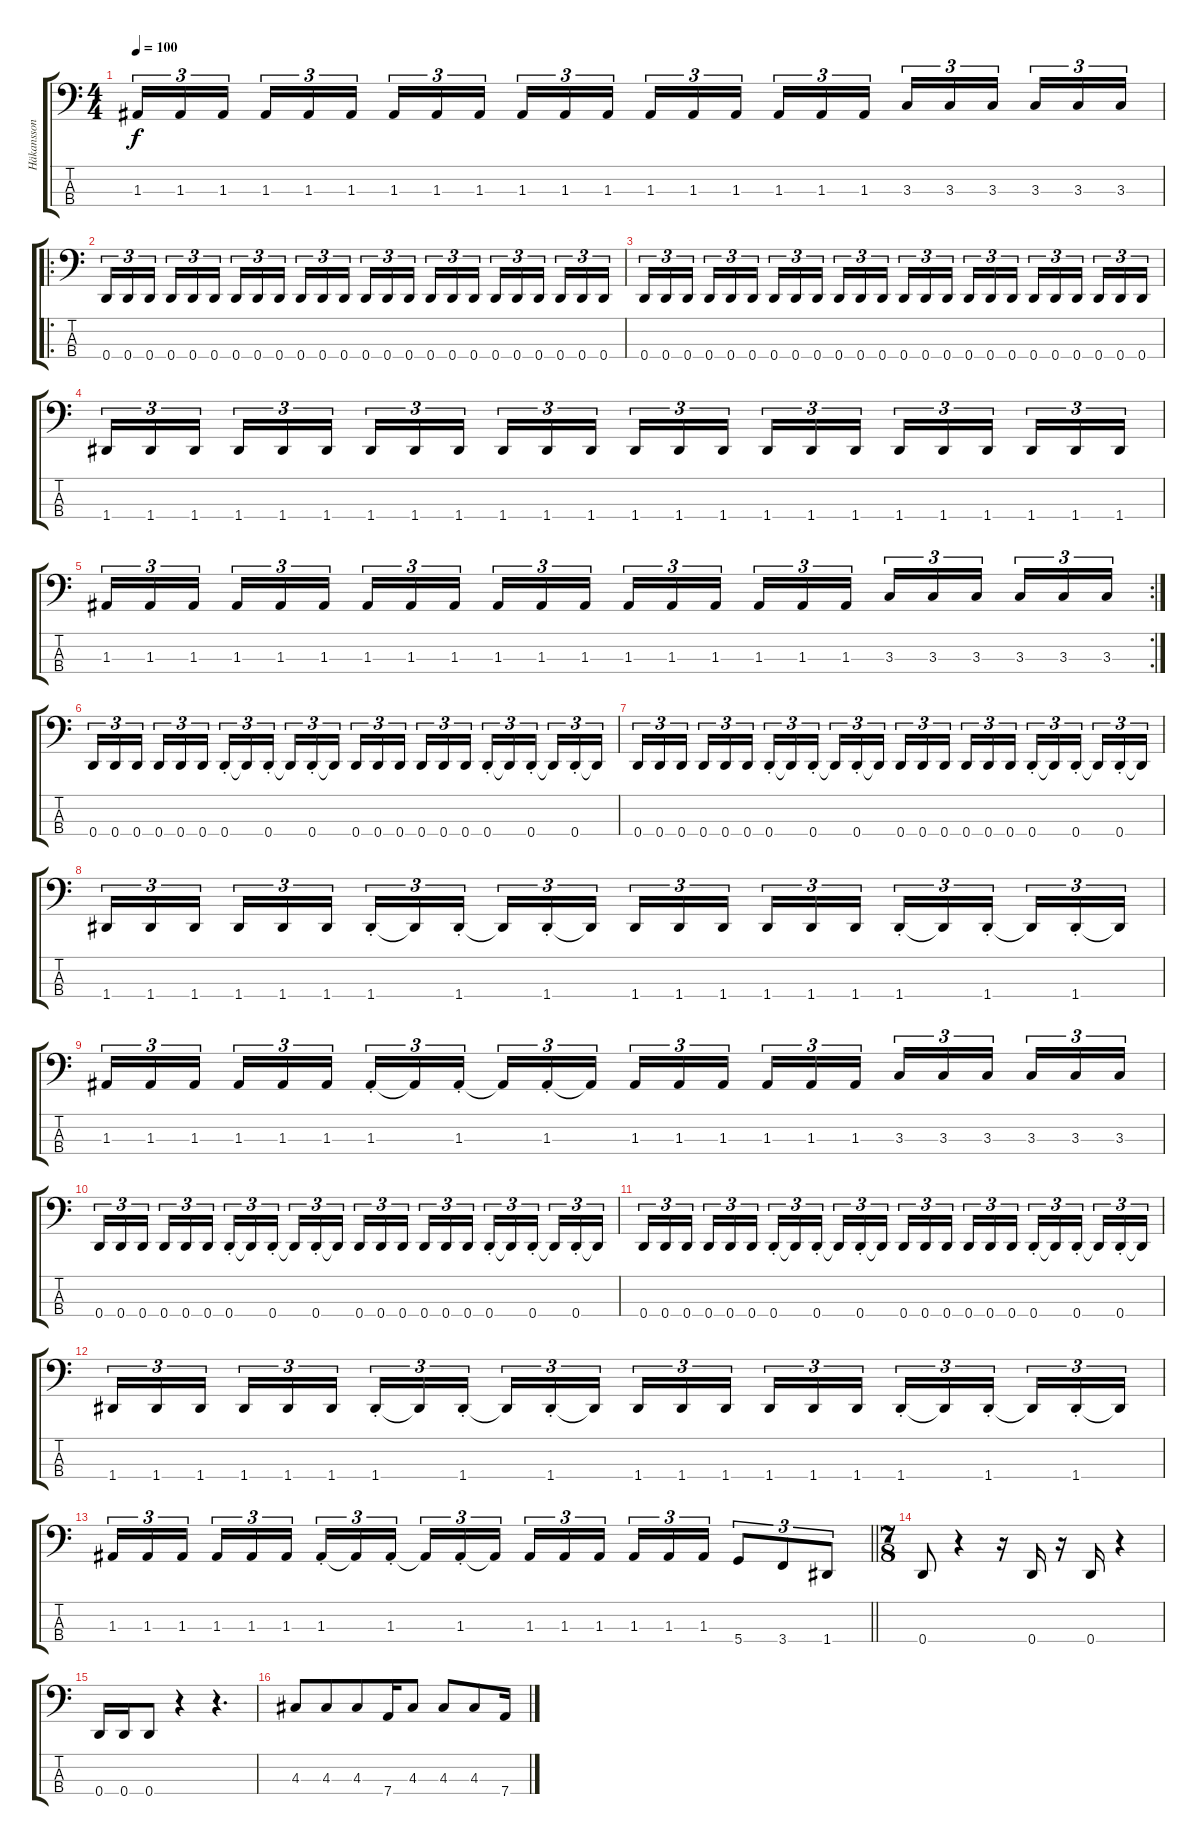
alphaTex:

\track ("Häkansson" "Häkansson") {instrument electricbasspick}
\staff {score tabs}
\tuning (G2 D2 A1 D1) {hide}
\ts (4 4)
\tempo 100
\clef f4
\ks c
1.3.16{tu (3 2) dy f} 1.3.16{tu (3 2)} 1.3.16{tu (3 2)} 1.3.16{tu (3 2)} 1.3.16{tu (3 2)} 1.3.16{tu (3 2)} 1.3.16{tu (3 2)} 1.3.16{tu (3 2)} 1.3.16{tu (3 2)} 1.3.16{tu (3 2)} 1.3.16{tu (3 2)} 1.3.16{tu (3 2)} 1.3.16{tu (3 2)} 1.3.16{tu (3 2)} 1.3.16{tu (3 2)} 1.3.16{tu (3 2)} 1.3.16{tu (3 2)} 1.3.16{tu (3 2)} 3.3.16{tu (3 2)} 3.3.16{tu (3 2)} 3.3.16{tu (3 2)} 3.3.16{tu (3 2)} 3.3.16{tu (3 2)} 3.3.16{tu (3 2)} |
\ro
0.4.16{tu (3 2)} 0.4.16{tu (3 2)} 0.4.16{tu (3 2)} 0.4.16{tu (3 2)} 0.4.16{tu (3 2)} 0.4.16{tu (3 2)} 0.4.16{tu (3 2)} 0.4.16{tu (3 2)} 0.4.16{tu (3 2)} 0.4.16{tu (3 2)} 0.4.16{tu (3 2)} 0.4.16{tu (3 2)} 0.4.16{tu (3 2)} 0.4.16{tu (3 2)} 0.4.16{tu (3 2)} 0.4.16{tu (3 2)} 0.4.16{tu (3 2)} 0.4.16{tu (3 2)} 0.4.16{tu (3 2)} 0.4.16{tu (3 2)} 0.4.16{tu (3 2)} 0.4.16{tu (3 2)} 0.4.16{tu (3 2)} 0.4.16{tu (3 2)} |
0.4.16{tu (3 2)} 0.4.16{tu (3 2)} 0.4.16{tu (3 2)} 0.4.16{tu (3 2)} 0.4.16{tu (3 2)} 0.4.16{tu (3 2)} 0.4.16{tu (3 2)} 0.4.16{tu (3 2)} 0.4.16{tu (3 2)} 0.4.16{tu (3 2)} 0.4.16{tu (3 2)} 0.4.16{tu (3 2)} 0.4.16{tu (3 2)} 0.4.16{tu (3 2)} 0.4.16{tu (3 2)} 0.4.16{tu (3 2)} 0.4.16{tu (3 2)} 0.4.16{tu (3 2)} 0.4.16{tu (3 2)} 0.4.16{tu (3 2)} 0.4.16{tu (3 2)} 0.4.16{tu (3 2)} 0.4.16{tu (3 2)} 0.4.16{tu (3 2)} |
1.4.16{tu (3 2)} 1.4.16{tu (3 2)} 1.4.16{tu (3 2)} 1.4.16{tu (3 2)} 1.4.16{tu (3 2)} 1.4.16{tu (3 2)} 1.4.16{tu (3 2)} 1.4.16{tu (3 2)} 1.4.16{tu (3 2)} 1.4.16{tu (3 2)} 1.4.16{tu (3 2)} 1.4.16{tu (3 2)} 1.4.16{tu (3 2)} 1.4.16{tu (3 2)} 1.4.16{tu (3 2)} 1.4.16{tu (3 2)} 1.4.16{tu (3 2)} 1.4.16{tu (3 2)} 1.4.16{tu (3 2)} 1.4.16{tu (3 2)} 1.4.16{tu (3 2)} 1.4.16{tu (3 2)} 1.4.16{tu (3 2)} 1.4.16{tu (3 2)} |
\rc 2
1.3.16{tu (3 2)} 1.3.16{tu (3 2)} 1.3.16{tu (3 2)} 1.3.16{tu (3 2)} 1.3.16{tu (3 2)} 1.3.16{tu (3 2)} 1.3.16{tu (3 2)} 1.3.16{tu (3 2)} 1.3.16{tu (3 2)} 1.3.16{tu (3 2)} 1.3.16{tu (3 2)} 1.3.16{tu (3 2)} 1.3.16{tu (3 2)} 1.3.16{tu (3 2)} 1.3.16{tu (3 2)} 1.3.16{tu (3 2)} 1.3.16{tu (3 2)} 1.3.16{tu (3 2)} 3.3.16{tu (3 2)} 3.3.16{tu (3 2)} 3.3.16{tu (3 2)} 3.3.16{tu (3 2)} 3.3.16{tu (3 2)} 3.3.16{tu (3 2)} |
0.4.16{tu (3 2)} 0.4.16{tu (3 2)} 0.4.16{tu (3 2)} 0.4.16{tu (3 2)} 0.4.16{tu (3 2)} 0.4.16{tu (3 2)} 0.4{st}.16{tu (3 2)} 0.4{t}.16{tu (3 2)} 0.4{st}.16{tu (3 2)} 0.4{t}.16{tu (3 2)} 0.4{st}.16{tu (3 2)} 0.4{t}.16{tu (3 2)} 0.4.16{tu (3 2)} 0.4.16{tu (3 2)} 0.4.16{tu (3 2)} 0.4.16{tu (3 2)} 0.4.16{tu (3 2)} 0.4.16{tu (3 2)} 0.4{st}.16{tu (3 2)} 0.4{t}.16{tu (3 2)} 0.4{st}.16{tu (3 2)} 0.4{t}.16{tu (3 2)} 0.4{st}.16{tu (3 2)} 0.4{t}.16{tu (3 2)} |
0.4.16{tu (3 2)} 0.4.16{tu (3 2)} 0.4.16{tu (3 2)} 0.4.16{tu (3 2)} 0.4.16{tu (3 2)} 0.4.16{tu (3 2)} 0.4{st}.16{tu (3 2)} 0.4{t}.16{tu (3 2)} 0.4{st}.16{tu (3 2)} 0.4{t}.16{tu (3 2)} 0.4{st}.16{tu (3 2)} 0.4{t}.16{tu (3 2)} 0.4.16{tu (3 2)} 0.4.16{tu (3 2)} 0.4.16{tu (3 2)} 0.4.16{tu (3 2)} 0.4.16{tu (3 2)} 0.4.16{tu (3 2)} 0.4{st}.16{tu (3 2)} 0.4{t}.16{tu (3 2)} 0.4{st}.16{tu (3 2)} 0.4{t}.16{tu (3 2)} 0.4{st}.16{tu (3 2)} 0.4{t}.16{tu (3 2)} |
1.4.16{tu (3 2)} 1.4.16{tu (3 2)} 1.4.16{tu (3 2)} 1.4.16{tu (3 2)} 1.4.16{tu (3 2)} 1.4.16{tu (3 2)} 1.4{st}.16{tu (3 2)} 1.4{t}.16{tu (3 2)} 1.4{st}.16{tu (3 2)} 1.4{t}.16{tu (3 2)} 1.4{st}.16{tu (3 2)} 1.4{t}.16{tu (3 2)} 1.4.16{tu (3 2)} 1.4.16{tu (3 2)} 1.4.16{tu (3 2)} 1.4.16{tu (3 2)} 1.4.16{tu (3 2)} 1.4.16{tu (3 2)} 1.4{st}.16{tu (3 2)} 1.4{t}.16{tu (3 2)} 1.4{st}.16{tu (3 2)} 1.4{t}.16{tu (3 2)} 1.4{st}.16{tu (3 2)} 1.4{t}.16{tu (3 2)} |
1.3.16{tu (3 2)} 1.3.16{tu (3 2)} 1.3.16{tu (3 2)} 1.3.16{tu (3 2)} 1.3.16{tu (3 2)} 1.3.16{tu (3 2)} 1.3{st}.16{tu (3 2)} 1.3{t}.16{tu (3 2)} 1.3{st}.16{tu (3 2)} 1.3{t}.16{tu (3 2)} 1.3{st}.16{tu (3 2)} 1.3{t}.16{tu (3 2)} 1.3.16{tu (3 2)} 1.3.16{tu (3 2)} 1.3.16{tu (3 2)} 1.3.16{tu (3 2)} 1.3.16{tu (3 2)} 1.3.16{tu (3 2)} 3.3.16{tu (3 2)} 3.3.16{tu (3 2)} 3.3.16{tu (3 2)} 3.3.16{tu (3 2)} 3.3.16{tu (3 2)} 3.3.16{tu (3 2)} |
0.4.16{tu (3 2)} 0.4.16{tu (3 2)} 0.4.16{tu (3 2)} 0.4.16{tu (3 2)} 0.4.16{tu (3 2)} 0.4.16{tu (3 2)} 0.4{st}.16{tu (3 2)} 0.4{t}.16{tu (3 2)} 0.4{st}.16{tu (3 2)} 0.4{t}.16{tu (3 2)} 0.4{st}.16{tu (3 2)} 0.4{t}.16{tu (3 2)} 0.4.16{tu (3 2)} 0.4.16{tu (3 2)} 0.4.16{tu (3 2)} 0.4.16{tu (3 2)} 0.4.16{tu (3 2)} 0.4.16{tu (3 2)} 0.4{st}.16{tu (3 2)} 0.4{t}.16{tu (3 2)} 0.4{st}.16{tu (3 2)} 0.4{t}.16{tu (3 2)} 0.4{st}.16{tu (3 2)} 0.4{t}.16{tu (3 2)} |
0.4.16{tu (3 2)} 0.4.16{tu (3 2)} 0.4.16{tu (3 2)} 0.4.16{tu (3 2)} 0.4.16{tu (3 2)} 0.4.16{tu (3 2)} 0.4{st}.16{tu (3 2)} 0.4{t}.16{tu (3 2)} 0.4{st}.16{tu (3 2)} 0.4{t}.16{tu (3 2)} 0.4{st}.16{tu (3 2)} 0.4{t}.16{tu (3 2)} 0.4.16{tu (3 2)} 0.4.16{tu (3 2)} 0.4.16{tu (3 2)} 0.4.16{tu (3 2)} 0.4.16{tu (3 2)} 0.4.16{tu (3 2)} 0.4{st}.16{tu (3 2)} 0.4{t}.16{tu (3 2)} 0.4{st}.16{tu (3 2)} 0.4{t}.16{tu (3 2)} 0.4{st}.16{tu (3 2)} 0.4{t}.16{tu (3 2)} |
1.4.16{tu (3 2)} 1.4.16{tu (3 2)} 1.4.16{tu (3 2)} 1.4.16{tu (3 2)} 1.4.16{tu (3 2)} 1.4.16{tu (3 2)} 1.4{st}.16{tu (3 2)} 1.4{t}.16{tu (3 2)} 1.4{st}.16{tu (3 2)} 1.4{t}.16{tu (3 2)} 1.4{st}.16{tu (3 2)} 1.4{t}.16{tu (3 2)} 1.4.16{tu (3 2)} 1.4.16{tu (3 2)} 1.4.16{tu (3 2)} 1.4.16{tu (3 2)} 1.4.16{tu (3 2)} 1.4.16{tu (3 2)} 1.4{st}.16{tu (3 2)} 1.4{t}.16{tu (3 2)} 1.4{st}.16{tu (3 2)} 1.4{t}.16{tu (3 2)} 1.4{st}.16{tu (3 2)} 1.4{t}.16{tu (3 2)} |
\barLineRight lightlight
1.3.16{tu (3 2)} 1.3.16{tu (3 2)} 1.3.16{tu (3 2)} 1.3.16{tu (3 2)} 1.3.16{tu (3 2)} 1.3.16{tu (3 2)} 1.3{st}.16{tu (3 2)} 1.3{t}.16{tu (3 2)} 1.3{st}.16{tu (3 2)} 1.3{t}.16{tu (3 2)} 1.3{st}.16{tu (3 2)} 1.3{t}.16{tu (3 2)} 1.3.16{tu (3 2)} 1.3.16{tu (3 2)} 1.3.16{tu (3 2)} 1.3.16{tu (3 2)} 1.3.16{tu (3 2)} 1.3.16{tu (3 2)} 5.4.8{tu (3 2)} 3.4.8{tu (3 2)} 1.4.8{tu (3 2)} |
\ts (7 8)
0.4.8 r.4 r.16 0.4.16 r.16 0.4.16 r.4 |
0.4.16 0.4.16 0.4.8 r.4 r.4{d} |
4.3.8 4.3.8 4.3.8 7.4.16 4.3.8 4.3.8 4.3.8 7.4.16
